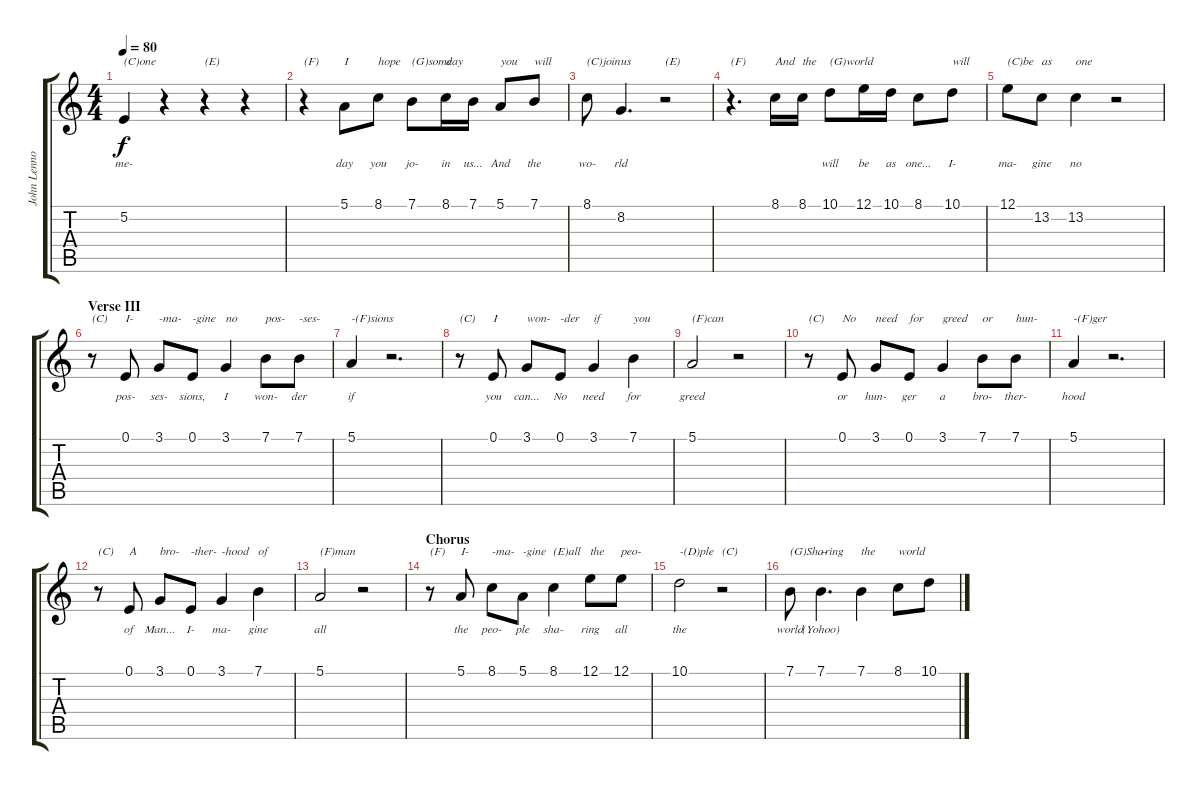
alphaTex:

\track ("John Lennon (Voice)" "John Lenno") {instrument synthvoice}
\staff {score tabs}
\tuning (E4 B3 G3 D3 A2 E2) {hide}
\ts (4 4)
\tempo 80
\clef g2
\ks c
5.2.4{txt "(C)one" lyrics (0 "me-") lyrics (1 "") lyrics (2 "") lyrics (3 "") lyrics (4 "") dy f} r.4 r.4{txt "(E)"} r.4 |
r.4{txt "(F)"} 5.1.8{txt "I" lyrics (0 "day") lyrics (1 "") lyrics (2 "") lyrics (3 "") lyrics (4 "")} 8.1.8{txt "hope" lyrics (0 "you") lyrics (1 "") lyrics (2 "") lyrics (3 "") lyrics (4 "")} 7.1.8{txt "(G)some" lyrics (0 "jo-") lyrics (1 "") lyrics (2 "") lyrics (3 "") lyrics (4 "")} 8.1.16{txt "day" lyrics (0 "in") lyrics (1 "") lyrics (2 "") lyrics (3 "") lyrics (4 "")} 7.1.16{lyrics (0 "us...") lyrics (1 "") lyrics (2 "") lyrics (3 "") lyrics (4 "")} 5.1.8{txt "you" lyrics (0 "And") lyrics (1 "") lyrics (2 "") lyrics (3 "") lyrics (4 "")} 7.1.8{txt "will" lyrics (0 "the") lyrics (1 "") lyrics (2 "") lyrics (3 "") lyrics (4 "")} |
8.1.8{txt "(C)join" lyrics (0 "wo-") lyrics (1 "") lyrics (2 "") lyrics (3 "") lyrics (4 "")} 8.2.4{d txt "us" lyrics (0 "rld") lyrics (1 "") lyrics (2 "") lyrics (3 "") lyrics (4 "")} r.2{txt "(E)"} |
r.4{d txt "(F)"} 8.1.16{txt "And" lyrics (0 "") lyrics (1 "") lyrics (2 "") lyrics (3 "") lyrics (4 "")} 8.1.16{txt "the" lyrics (0 "") lyrics (1 "") lyrics (2 "") lyrics (3 "") lyrics (4 "")} 10.1.8{txt "(G)world" lyrics (0 "will") lyrics (1 "") lyrics (2 "") lyrics (3 "") lyrics (4 "")} 12.1.16{lyrics (0 "be") lyrics (1 "") lyrics (2 "") lyrics (3 "") lyrics (4 "")} 10.1.16{lyrics (0 "as") lyrics (1 "") lyrics (2 "") lyrics (3 "") lyrics (4 "")} 8.1.8{lyrics (0 "one...") lyrics (1 "") lyrics (2 "") lyrics (3 "") lyrics (4 "")} 10.1.8{txt "will" lyrics (0 "I-") lyrics (1 "") lyrics (2 "") lyrics (3 "") lyrics (4 "")} |
12.1.8{txt "(C)be" lyrics (0 "ma-") lyrics (1 "") lyrics (2 "") lyrics (3 "") lyrics (4 "")} 13.2.8{txt "as" lyrics (0 "gine") lyrics (1 "") lyrics (2 "") lyrics (3 "") lyrics (4 "")} 13.2.4{txt "one" lyrics (0 "no") lyrics (1 "") lyrics (2 "") lyrics (3 "") lyrics (4 "")} r.2 |
\section ("" "Verse III")
r.8{txt "(C)"} 0.1.8{txt "I-" lyrics (0 "pos-") lyrics (1 "") lyrics (2 "") lyrics (3 "") lyrics (4 "")} 3.1.8{txt "-ma-" lyrics (0 "ses-") lyrics (1 "") lyrics (2 "") lyrics (3 "") lyrics (4 "")} 0.1.8{txt "-gine" lyrics (0 "sions,") lyrics (1 "") lyrics (2 "") lyrics (3 "") lyrics (4 "")} 3.1.4{txt "no" lyrics (0 "I") lyrics (1 "") lyrics (2 "") lyrics (3 "") lyrics (4 "")} 7.1.8{txt "pos-" lyrics (0 "won-") lyrics (1 "") lyrics (2 "") lyrics (3 "") lyrics (4 "")} 7.1.8{txt "-ses-" lyrics (0 "der") lyrics (1 "") lyrics (2 "") lyrics (3 "") lyrics (4 "")} |
5.1.4{txt "-(F)sions" lyrics (0 "if") lyrics (1 "") lyrics (2 "") lyrics (3 "") lyrics (4 "")} r.2{d} |
r.8{txt "(C)"} 0.1.8{txt "I" lyrics (0 "you") lyrics (1 "") lyrics (2 "") lyrics (3 "") lyrics (4 "")} 3.1.8{txt "won-" lyrics (0 "can...") lyrics (1 "") lyrics (2 "") lyrics (3 "") lyrics (4 "")} 0.1.8{txt "-der" lyrics (0 "No") lyrics (1 "") lyrics (2 "") lyrics (3 "") lyrics (4 "")} 3.1.4{txt "if" lyrics (0 "need") lyrics (1 "") lyrics (2 "") lyrics (3 "") lyrics (4 "")} 7.1.4{txt "you" lyrics (0 "for") lyrics (1 "") lyrics (2 "") lyrics (3 "") lyrics (4 "")} |
5.1.2{txt "(F)can" lyrics (0 "greed") lyrics (1 "") lyrics (2 "") lyrics (3 "") lyrics (4 "")} r.2 |
r.8{txt "(C)"} 0.1.8{txt "No" lyrics (0 "or") lyrics (1 "") lyrics (2 "") lyrics (3 "") lyrics (4 "")} 3.1.8{txt "need" lyrics (0 "hun-") lyrics (1 "") lyrics (2 "") lyrics (3 "") lyrics (4 "")} 0.1.8{txt "for" lyrics (0 "ger") lyrics (1 "") lyrics (2 "") lyrics (3 "") lyrics (4 "")} 3.1.4{txt "greed" lyrics (0 "a") lyrics (1 "") lyrics (2 "") lyrics (3 "") lyrics (4 "")} 7.1.8{txt "or" lyrics (0 "bro-") lyrics (1 "") lyrics (2 "") lyrics (3 "") lyrics (4 "")} 7.1.8{txt "hun-" lyrics (0 "ther-") lyrics (1 "") lyrics (2 "") lyrics (3 "") lyrics (4 "")} |
5.1.4{txt "-(F)ger" lyrics (0 "hood") lyrics (1 "") lyrics (2 "") lyrics (3 "") lyrics (4 "")} r.2{d} |
r.8{txt "(C)"} 0.1.8{txt "A" lyrics (0 "of") lyrics (1 "") lyrics (2 "") lyrics (3 "") lyrics (4 "")} 3.1.8{txt "bro-" lyrics (0 "Man...") lyrics (1 "") lyrics (2 "") lyrics (3 "") lyrics (4 "")} 0.1.8{txt "-ther-" lyrics (0 "I-") lyrics (1 "") lyrics (2 "") lyrics (3 "") lyrics (4 "")} 3.1.4{txt "-hood" lyrics (0 "ma-") lyrics (1 "") lyrics (2 "") lyrics (3 "") lyrics (4 "")} 7.1.4{txt "of" lyrics (0 "gine") lyrics (1 "") lyrics (2 "") lyrics (3 "") lyrics (4 "")} |
5.1.2{txt "(F)man" lyrics (0 "all") lyrics (1 "") lyrics (2 "") lyrics (3 "") lyrics (4 "")} r.2 |
\section ("" "Chorus")
r.8{txt "(F)"} 5.1.8{txt "I-" lyrics (0 "the") lyrics (1 "") lyrics (2 "") lyrics (3 "") lyrics (4 "")} 8.1.8{txt "-ma-" lyrics (0 "peo-") lyrics (1 "") lyrics (2 "") lyrics (3 "") lyrics (4 "")} 5.1.8{txt "-gine" lyrics (0 "ple") lyrics (1 "") lyrics (2 "") lyrics (3 "") lyrics (4 "")} 8.1.4{txt "(E)all" lyrics (0 "sha-") lyrics (1 "") lyrics (2 "") lyrics (3 "") lyrics (4 "")} 12.1.8{txt "the" lyrics (0 "ring") lyrics (1 "") lyrics (2 "") lyrics (3 "") lyrics (4 "")} 12.1.8{txt "peo-" lyrics (0 "all") lyrics (1 "") lyrics (2 "") lyrics (3 "") lyrics (4 "")} |
10.1.2{txt "-(D)ple" lyrics (0 "the") lyrics (1 "") lyrics (2 "") lyrics (3 "") lyrics (4 "")} r.2{txt "(C)"} |
7.1.8{txt "(G)Sha-" lyrics (0 "world") lyrics (1 "") lyrics (2 "") lyrics (3 "") lyrics (4 "")} 7.1.4{d txt "-ring" lyrics (0 "(Yohoo)") lyrics (1 "") lyrics (2 "") lyrics (3 "") lyrics (4 "")} 7.1.4{txt "the" lyrics (0 "") lyrics (1 "") lyrics (2 "") lyrics (3 "") lyrics (4 "")} 8.1.8{txt "world" lyrics (0 "") lyrics (1 "") lyrics (2 "") lyrics (3 "") lyrics (4 "")} 10.1.8{lyrics (0 "") lyrics (1 "") lyrics (2 "") lyrics (3 "") lyrics (4 "")}
